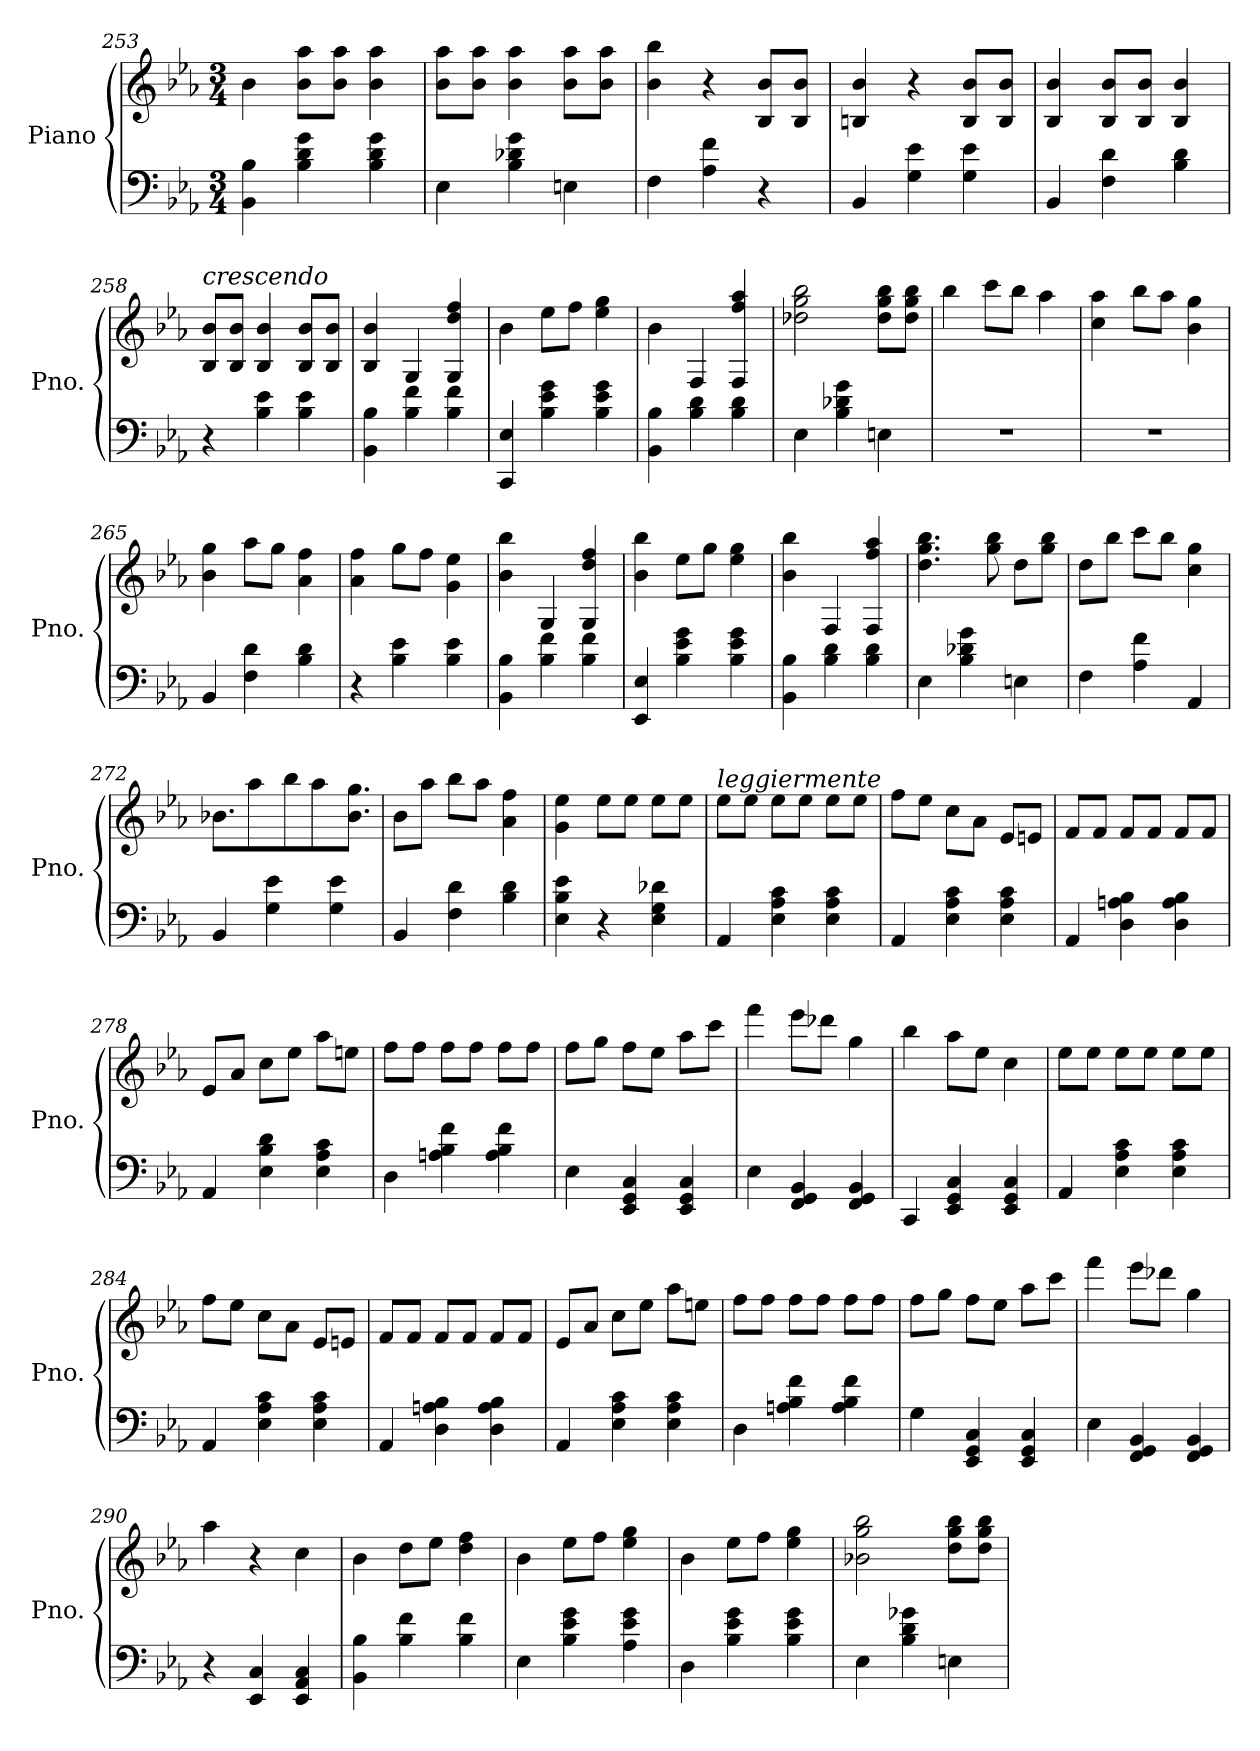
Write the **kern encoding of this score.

**kern	**kern
*part1	*part1
*staff2	*staff1
*I"Piano	*
*I'Pno.	*
*clefF4	*clefG2
*k[b-e-a-]	*k[b-e-a-]
*M3/4	*M3/4
=253	=253
4BB-\ 4B-\	4b-\
4B-\ 4d\ 4g\	8b-\ 8aa-\L
.	8b-\ 8aa-\J
4B-\ 4d\ 4g\	4b-\ 4aa-\
=254	=254
4E-\	8b-\ 8aa-\L
.	8b-\ 8aa-\J
4B-\ 4d-X\ 4g\	4b-\ 4aa-\
4En\	8b-\ 8aa-\L
.	8b-\ 8aa-\J
=255	=255
4F\	4b-\ 4bb-\
4A-\ 4f\	4r
4r	8B-/ 8b-/L
.	8B-/ 8b-/J
=256	=256
4BB-/	4Bn/ 4b-/
4G\ 4e-\	4r
4G\ 4e-\	8B/ 8b-/L
.	8B/ 8b-/J
!!LO:LB:g=z
=257	=257
4BB-/	4B-/ 4b-/
4F\ 4d\	8B-/ 8b-/L
.	8B-/ 8b-/J
4B-\ 4d\	4B-/ 4b-/
=258	=258
!	!LO:TX:a:i:t=crescendo
4r	8B-/ 8b-/L
.	8B-/ 8b-/J
4B-\ 4e-\	4B-/ 4b-/
4B-\ 4e-\	8B-/ 8b-/L
.	8B-/ 8b-/J
=259	=259
4BB-\ 4B-\	4B-/ 4b-/
4B-\ 4f\	4G/
4B-\ 4f\	4G/ 4dd/ 4ff/
=260	=260
4CC/ 4E-/	4b-\
4B-\ 4e-\ 4g\	8ee-\L
.	8ff\J
4B-\ 4e-\ 4g\	4ee-\ 4gg\
=261	=261
4BB-\ 4B-\	4b-\
4B-\ 4d\	4F/
4B-\ 4d\	4F/ 4ff/ 4aa-/
=262	=262
4E-\	2dd-X\ 2gg\ 2bb-\
4B-\ 4d-X\ 4g\	.
4En\	8dd-\ 8gg\ 8bb-\L
.	8dd-\ 8gg\ 8bb-\J
=263	=263
2.r	4bb-\
.	8ccc\L
.	8bb-\J
.	4aa-\
!!LO:PB:g=z
=264	=264
2.r	4cc\ 4aa-\
.	8bb-\L
.	8aa-\J
.	4b-\ 4gg\
=265	=265
4BB-/	4b-\ 4gg\
4F\ 4d\	8aa-\L
.	8gg\J
4B-\ 4d\	4a-\ 4ff\
=266	=266
4r	4a-\ 4ff\
4B-\ 4e-\	8gg\L
.	8ff\J
4B-\ 4e-\	4g\ 4ee-\
=267	=267
4BB-\ 4B-\	4b-\ 4bb-\
4B-\ 4f\	4G/
4B-\ 4f\	4G/ 4dd/ 4ff/
=268	=268
4EE-/ 4E-/	4b-\ 4bb-\
4B-\ 4e-\ 4g\	8ee-\L
.	8gg\J
4B-\ 4e-\ 4g\	4ee-\ 4gg\
=269	=269
4BB-\ 4B-\	4b-\ 4bb-\
4B-\ 4d\	4F/
4B-\ 4d\	4F/ 4ff/ 4aa-/
=270	=270
4E-\	4.dd\ 4.gg\ 4.bb-\
4B-\ 4d-X\ 4g\	.
.	8gg\ 8bb-\
4En\	8dd\L
.	8gg\ 8bb-\J
=271	=271
4F\	8dd\L
.	8bb-\J
4A-\ 4f\	8ccc\L
.	8bb-\J
4AA-/	4cc\ 4gg\
!!LO:LB:g=z
=272	=272
4BB-/	8.b-X\L
.	8aa-\
4G\ 4e-\	.
.	8bb-\
.	8aa-\
4G\ 4e-\	.
.	8.b-\ 8.gg\J
=273	=273
4BB-/	8b-\L
.	8aa-\J
4F\ 4d\	8bb-\L
.	8aa-\J
4B-\ 4d\	4a-\ 4ff\
=274	=274
4E-\ 4B-\ 4e-\	4g\ 4ee-\
4r	8ee-\L
.	8ee-\J
4E-\ 4G\ 4d-X\	8ee-\L
.	8ee-\J
=275	=275
!	!LO:TX:a:i:t=leggiermente
4AA-/	8ee-\L
.	8ee-\J
4E-\ 4A-\ 4c\	8ee-\L
.	8ee-\J
4E-\ 4A-\ 4c\	8ee-\L
.	8ee-\J
=276	=276
4AA-/	8ff\L
.	8ee-\J
4E-\ 4A-\ 4c\	8cc\L
.	8a-\J
4E-\ 4A-\ 4c\	8e-/L
.	8en/J
=277	=277
4AA-/	8f/L
.	8f/J
4D\ 4An\ 4B-\	8f/L
.	8f/J
4D\ 4A\ 4B-\	8f/L
.	8f/J
!!LO:LB:g=z
=278	=278
4AA-/	8e-/L
.	8a-/J
4E-\ 4B-\ 4d\	8cc\L
.	8ee-\J
4E-\ 4A-\ 4c\	8aa-\L
.	8een\J
=279	=279
4D\	8ff\L
.	8ff\J
4An\ 4B-\ 4f\	8ff\L
.	8ff\J
4A\ 4B-\ 4f\	8ff\L
.	8ff\J
=280	=280
4E-\	8ff\L
.	8gg\J
4EE-/ 4GG/ 4C/	8ff\L
.	8ee-\J
4EE-/ 4GG/ 4C/	8aa-\L
.	8ccc\J
=281	=281
4E-\	4fff\
4FF/ 4GG/ 4BB-/	8eee-\L
.	8ddd-X\J
4FF/ 4GG/ 4BB-/	4gg\
=282	=282
4CC/	4bb-\
4EE-/ 4GG/ 4C/	8aa-\L
.	8ee-\J
4EE-/ 4GG/ 4C/	4cc\
=283	=283
4AA-/	8ee-\L
.	8ee-\J
4E-\ 4A-\ 4c\	8ee-\L
.	8ee-\J
4E-\ 4A-\ 4c\	8ee-\L
.	8ee-\J
!!LO:LB:g=z
=284	=284
4AA-/	8ff\L
.	8ee-\J
4E-\ 4A-\ 4c\	8cc\L
.	8a-\J
4E-\ 4A-\ 4c\	8e-/L
.	8en/J
=285	=285
4AA-/	8f/L
.	8f/J
4D\ 4An\ 4B-\	8f/L
.	8f/J
4D\ 4A\ 4B-\	8f/L
.	8f/J
=286	=286
4AA-/	8e-/L
.	8a-/J
4E-\ 4A-\ 4c\	8cc\L
.	8ee-\J
4E-\ 4A-\ 4c\	8aa-\L
.	8een\J
=287	=287
4D\	8ff\L
.	8ff\J
4An\ 4B-\ 4f\	8ff\L
.	8ff\J
4A\ 4B-\ 4f\	8ff\L
.	8ff\J
=288	=288
4G\	8ff\L
.	8gg\J
4EE-/ 4GG/ 4C/	8ff\L
.	8ee-\J
4EE-/ 4GG/ 4C/	8aa-\L
.	8ccc\J
=289	=289
4E-\	4fff\
4FF/ 4GG/ 4BB-/	8eee-\L
.	8ddd-X\J
4FF/ 4GG/ 4BB-/	4gg\
!!LO:LB:g=z
=290	=290
4r	4aa-\
4EE-/ 4C/	4r
4EE-/ 4AA-/ 4C/	4cc\
=291	=291
4BB-\ 4B-\	4b-\
4B-\ 4f\	8dd\L
.	8ee-\J
4B-\ 4f\	4dd\ 4ff\
=292	=292
4E-\	4b-\
4B-\ 4e-\ 4g\	8ee-\L
.	8ff\J
4A-\ 4e-\ 4g\	4ee-\ 4gg\
=293	=293
4D\	4b-\
4B-\ 4e-\ 4g\	8ee-\L
.	8ff\J
4B-\ 4e-\ 4g\	4ee-\ 4gg\
=294	=294
4E-\	2b-X\ 2gg\ 2bb-\
4B-\ 4d\ 4g-X\	.
4En\	8dd\ 8gg\ 8bb-\L
.	8dd\ 8gg\ 8bb-\J
=	=
*-	*-
